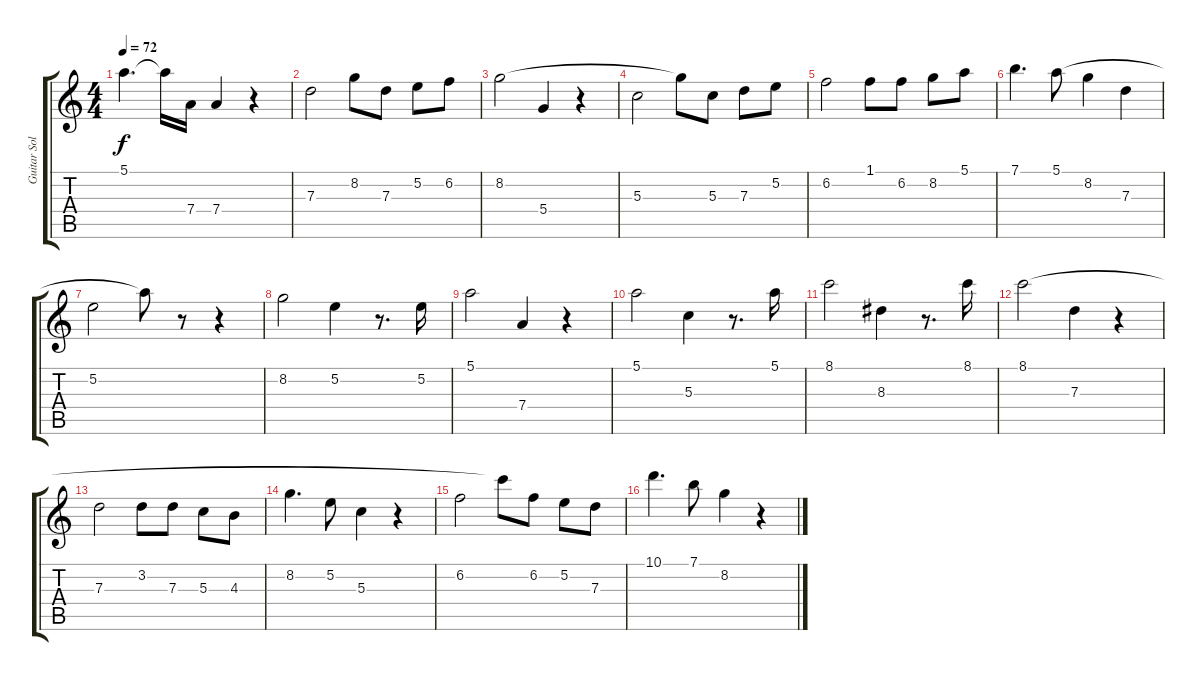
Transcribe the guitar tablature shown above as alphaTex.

\track ("Guitar Solo" "Guitar Sol") {instrument acousticguitarnylon}
\staff {score tabs}
\tuning (E4 B3 G3 D3 A2 E2) {hide}
\ts (4 4)
\tempo 72
\clef g2
\ks c
5.1.4{d dy f} 5.1{t}.16 7.4.16 7.4.4 r.4 |
7.3.2 8.2{t}.8 7.3.8 5.2.8 6.2.8 |
8.2.2 5.4.4 r.4 |
5.3.2 8.2{t}.8 5.3.8 7.3.8 5.2.8 |
6.2.2 1.1.8 6.2.8 8.2.8 5.1.8 |
7.1.4{d} 5.1.8 8.2.4 7.3.4 |
5.2.2 5.1{t}.8 r.8 r.4 |
8.2.2 5.2.4 r.8{d} 5.2.16 |
5.1.2 7.4.4 r.4 |
5.1.2 5.3.4 r.8{d} 5.1.16 |
8.1.2 8.3.4 r.8{d} 8.1.16 |
8.1.2 7.3.4 r.4 |
7.3.2 3.2.8 7.3.8 5.3.8 4.3.8 |
8.2.4{d} 5.2.8 5.3.4 r.4 |
6.2.2 8.1{t}.8 6.2.8 5.2.8 7.3.8 |
10.1.4{d} 7.1.8 8.2.4 r.4
